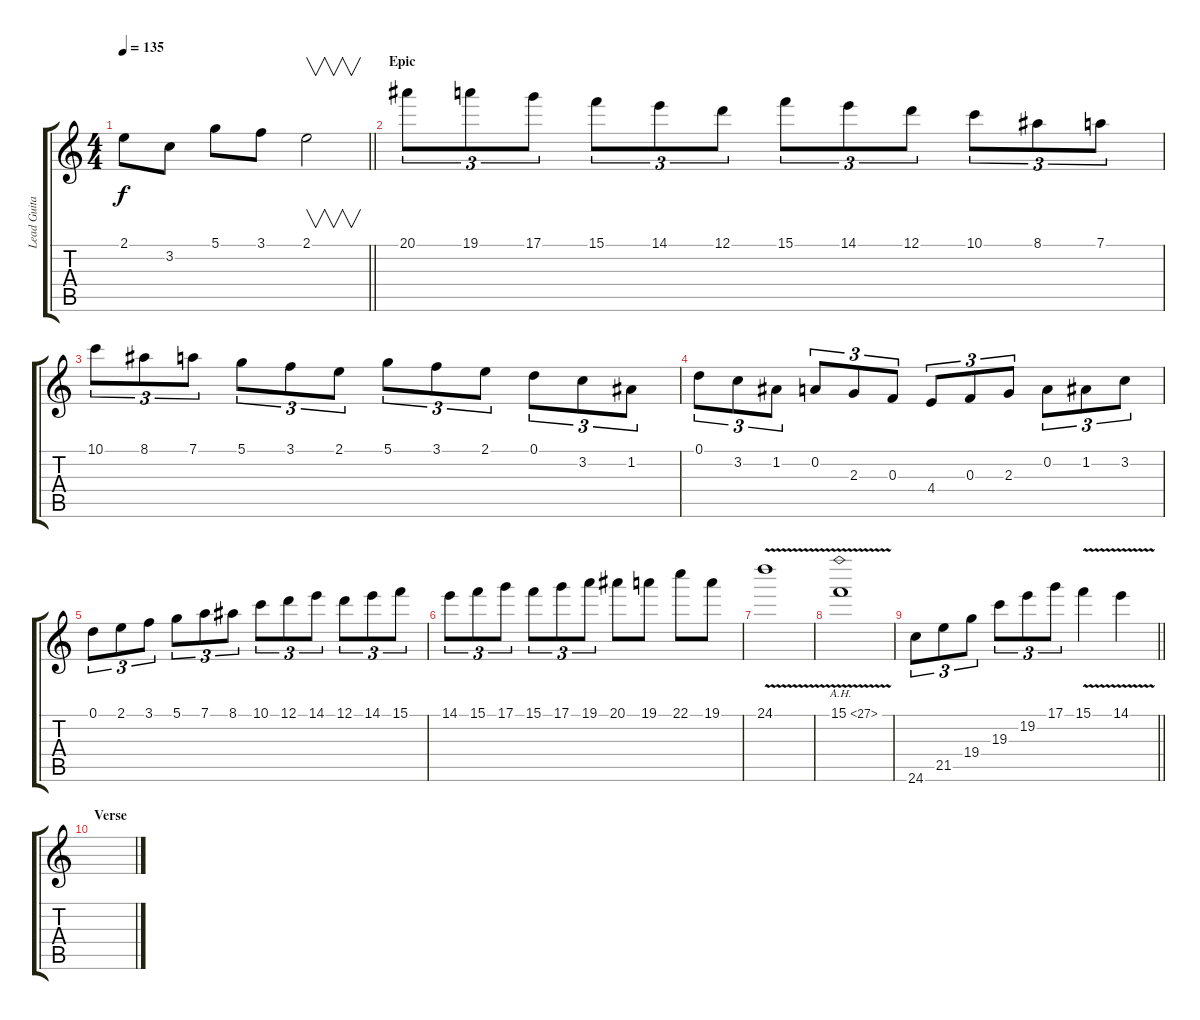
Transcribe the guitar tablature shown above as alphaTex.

\track ("Lead Guitar (DER Armin)" "Lead Guita") {instrument distortionguitar}
\staff {score tabs}
\tuning (D4 A3 F3 C3 G2 C2) {hide}
\ts (4 4)
\tempo 135
\clef g2
\barLineRight lightlight
\ks aminor
2.1.8{dy f} 3.2.8 5.1.8 3.1.8 2.1.2{v} |
\section ("" "Epic")
20.1.8{tu (3 2)} 19.1.8{tu (3 2)} 17.1.8{tu (3 2)} 15.1.8{tu (3 2)} 14.1.8{tu (3 2)} 12.1.8{tu (3 2)} 15.1.8{tu (3 2)} 14.1.8{tu (3 2)} 12.1.8{tu (3 2)} 10.1.8{tu (3 2)} 8.1.8{tu (3 2)} 7.1.8{tu (3 2)} |
10.1.8{tu (3 2)} 8.1.8{tu (3 2)} 7.1.8{tu (3 2)} 5.1.8{tu (3 2)} 3.1.8{tu (3 2)} 2.1.8{tu (3 2)} 5.1.8{tu (3 2)} 3.1.8{tu (3 2)} 2.1.8{tu (3 2)} 0.1.8{tu (3 2)} 3.2.8{tu (3 2)} 1.2.8{tu (3 2)} |
0.1.8{tu (3 2)} 3.2.8{tu (3 2)} 1.2.8{tu (3 2)} 0.2.8{tu (3 2)} 2.3.8{tu (3 2)} 0.3.8{tu (3 2)} 4.4.8{tu (3 2)} 0.3.8{tu (3 2)} 2.3.8{tu (3 2)} 0.2.8{tu (3 2)} 1.2.8{tu (3 2)} 3.2.8{tu (3 2)} |
0.1.8{tu (3 2)} 2.1.8{tu (3 2)} 3.1.8{tu (3 2)} 5.1.8{tu (3 2)} 7.1.8{tu (3 2)} 8.1.8{tu (3 2)} 10.1.8{tu (3 2)} 12.1.8{tu (3 2)} 14.1.8{tu (3 2)} 12.1.8{tu (3 2)} 14.1.8{tu (3 2)} 15.1.8{tu (3 2)} |
14.1.8{tu (3 2)} 15.1.8{tu (3 2)} 17.1.8{tu (3 2)} 15.1.8{tu (3 2)} 17.1.8{tu (3 2)} 19.1.8{tu (3 2)} 20.1.8 19.1.8 22.1.8 19.1.8 |
24.1{v}.1 |
15.1{ah 12 v}.1 |
\barLineRight lightlight
24.6.8{tu (3 2)} 21.5.8{tu (3 2)} 19.4.8{tu (3 2)} 19.3.8{tu (3 2)} 19.2.8{tu (3 2)} 17.1.8{tu (3 2)} 15.1{v}.4 14.1{v}.4 |
\section ("" "Verse")
